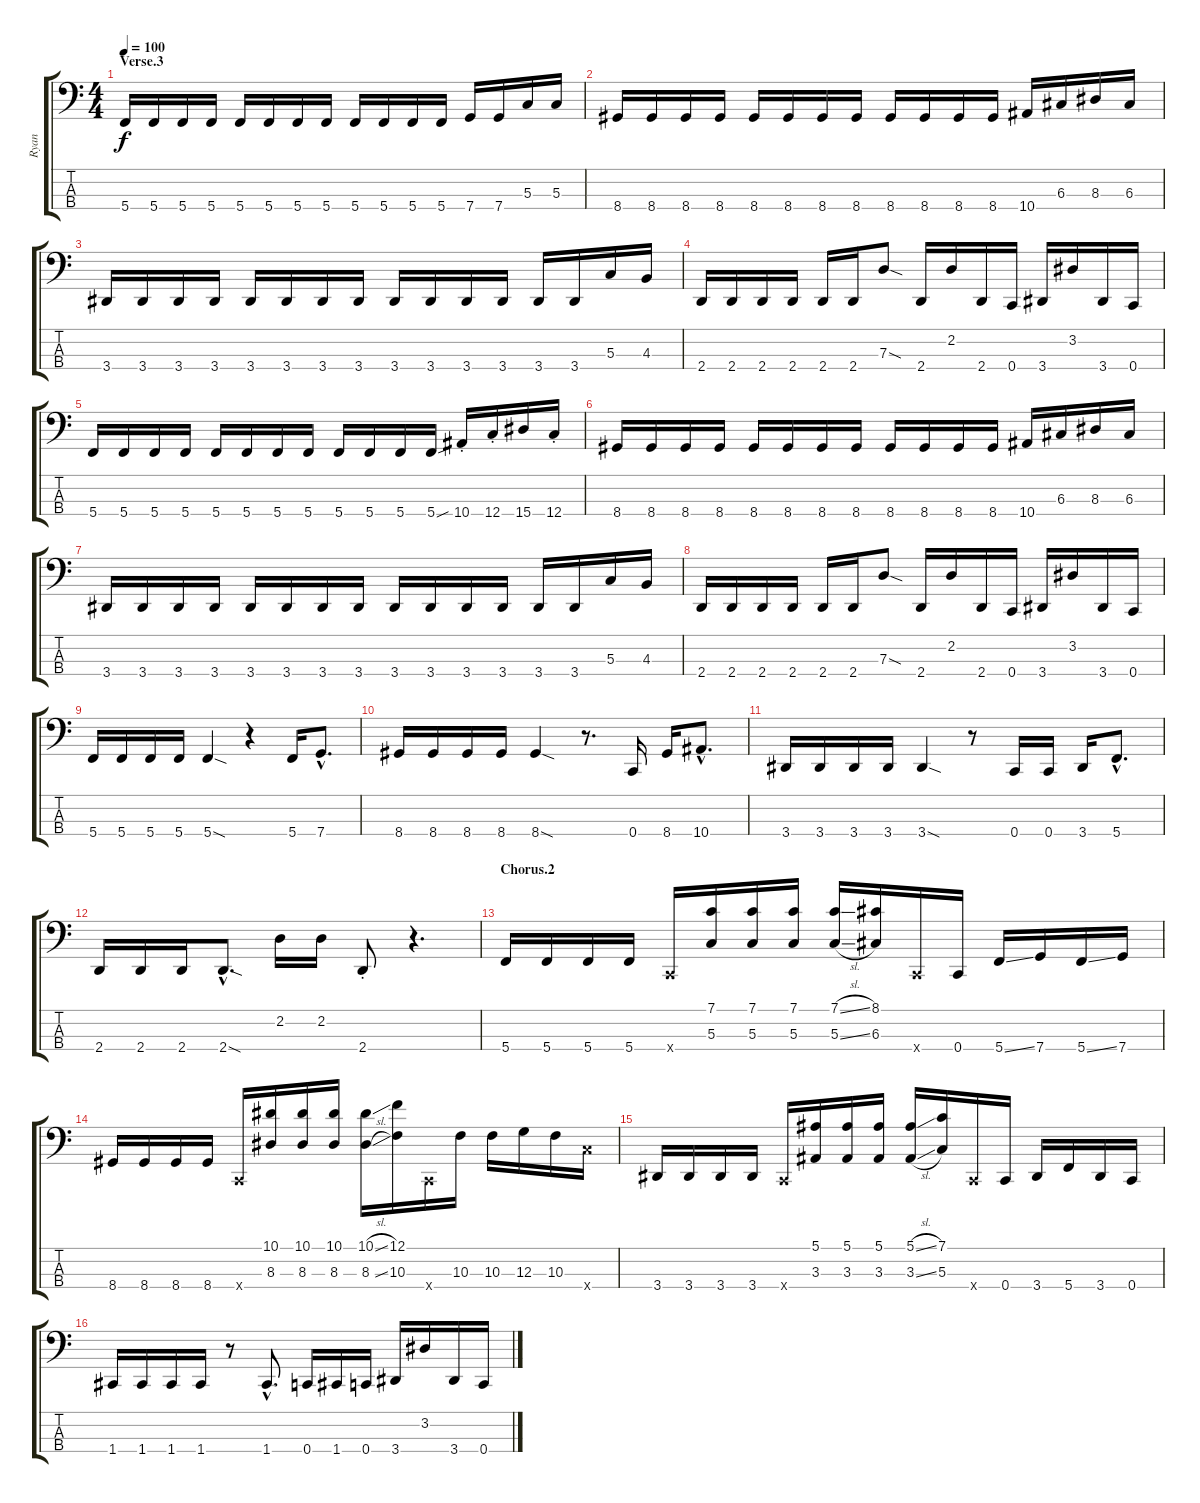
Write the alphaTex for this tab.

\track ("Ryan" "Ryan") {instrument electricbassfinger}
\staff {score tabs}
\tuning (F2 C2 G1 C1) {hide}
\ts (4 4)
\section ("" "Verse.3")
\tempo 100
\clef f4
\ks c
5.4.16{dy f} 5.4.16 5.4.16 5.4.16 5.4.16 5.4.16 5.4.16 5.4.16 5.4.16 5.4.16 5.4.16 5.4.16 7.4.16 7.4.16 5.3.16 5.3.16 |
8.4.16 8.4.16 8.4.16 8.4.16 8.4.16 8.4.16 8.4.16 8.4.16 8.4.16 8.4.16 8.4.16 8.4.16 10.4.16 6.3.16 8.3.16 6.3.16 |
3.4.16 3.4.16 3.4.16 3.4.16 3.4.16 3.4.16 3.4.16 3.4.16 3.4.16 3.4.16 3.4.16 3.4.16 3.4.16 3.4.16 5.3.16 4.3.16 |
2.4.16 2.4.16 2.4.16 2.4.16 2.4.16 2.4.16 7.3{sod}.8 2.4.16 2.2.16 2.4.16 0.4.16 3.4.16 3.2.16 3.4.16 0.4.16 |
5.4.16 5.4.16 5.4.16 5.4.16 5.4.16 5.4.16 5.4.16 5.4.16 5.4.16 5.4.16 5.4.16 5.4{sou}.16 10.4{st}.16 12.4{st}.16 15.4.16 12.4{st}.16 |
8.4.16 8.4.16 8.4.16 8.4.16 8.4.16 8.4.16 8.4.16 8.4.16 8.4.16 8.4.16 8.4.16 8.4.16 10.4.16 6.3.16 8.3.16 6.3.16 |
3.4.16 3.4.16 3.4.16 3.4.16 3.4.16 3.4.16 3.4.16 3.4.16 3.4.16 3.4.16 3.4.16 3.4.16 3.4.16 3.4.16 5.3.16 4.3.16 |
2.4.16 2.4.16 2.4.16 2.4.16 2.4.16 2.4.16 7.3{sod}.8 2.4.16 2.2.16 2.4.16 0.4.16 3.4.16 3.2.16 3.4.16 0.4.16 |
5.4.16 5.4.16 5.4.16 5.4.16 5.4{sod}.4 r.4 5.4.16 7.4{hac}.8{d} |
8.4.16 8.4.16 8.4.16 8.4.16 8.4{sod}.4 r.8{d} 0.4.16 8.4.16 10.4{hac}.8{d} |
3.4.16 3.4.16 3.4.16 3.4.16 3.4{sod}.4 r.8 0.4.16 0.4.16 3.4.16 5.4{hac}.8{d} |
2.4.16 2.4.16 2.4.16 2.4{sod hac}.8{d} 2.2.16 2.2.16 2.4{st}.8 r.4{d} |
\section ("" "Chorus.2")
5.4.16{instrument slapbass1} 5.4.16 5.4.16 5.4.16 0.4{x}.16 (7.1 5.3).16 (7.1 5.3).16 (7.1 5.3).16 (7.1{sl} 5.3{sl}).16 (8.1 6.3).16 0.4{x}.16 0.4.16 5.4{ss}.16 7.4.16 5.4{ss}.16 7.4.16 |
8.4.16{instrument slapbass1} 8.4.16 8.4.16 8.4.16 0.4{x}.16 (10.1 8.3).16 (10.1 8.3).16 (10.1 8.3).16 (10.1{sl} 8.3{sl}).16 (12.1 10.3).16 0.4{x}.16 10.3.16 10.3.16 12.3.16 10.3.16 12.4{x}.16 |
3.4.16{instrument slapbass1} 3.4.16 3.4.16 3.4.16 0.4{x}.16 (5.1 3.3).16 (5.1 3.3).16 (5.1 3.3).16 (5.1{sl} 3.3{sl}).16 (7.1 5.3).16 0.4{x}.16 0.4.16 3.4.16 5.4.16 3.4.16 0.4.16 |
1.4.16{instrument electricbassfinger} 1.4.16 1.4.16 1.4.16 r.8 1.4{hac}.8{d} 0.4.16 1.4.16 0.4.16 3.4.16 3.2.16 3.4.16 0.4.16
